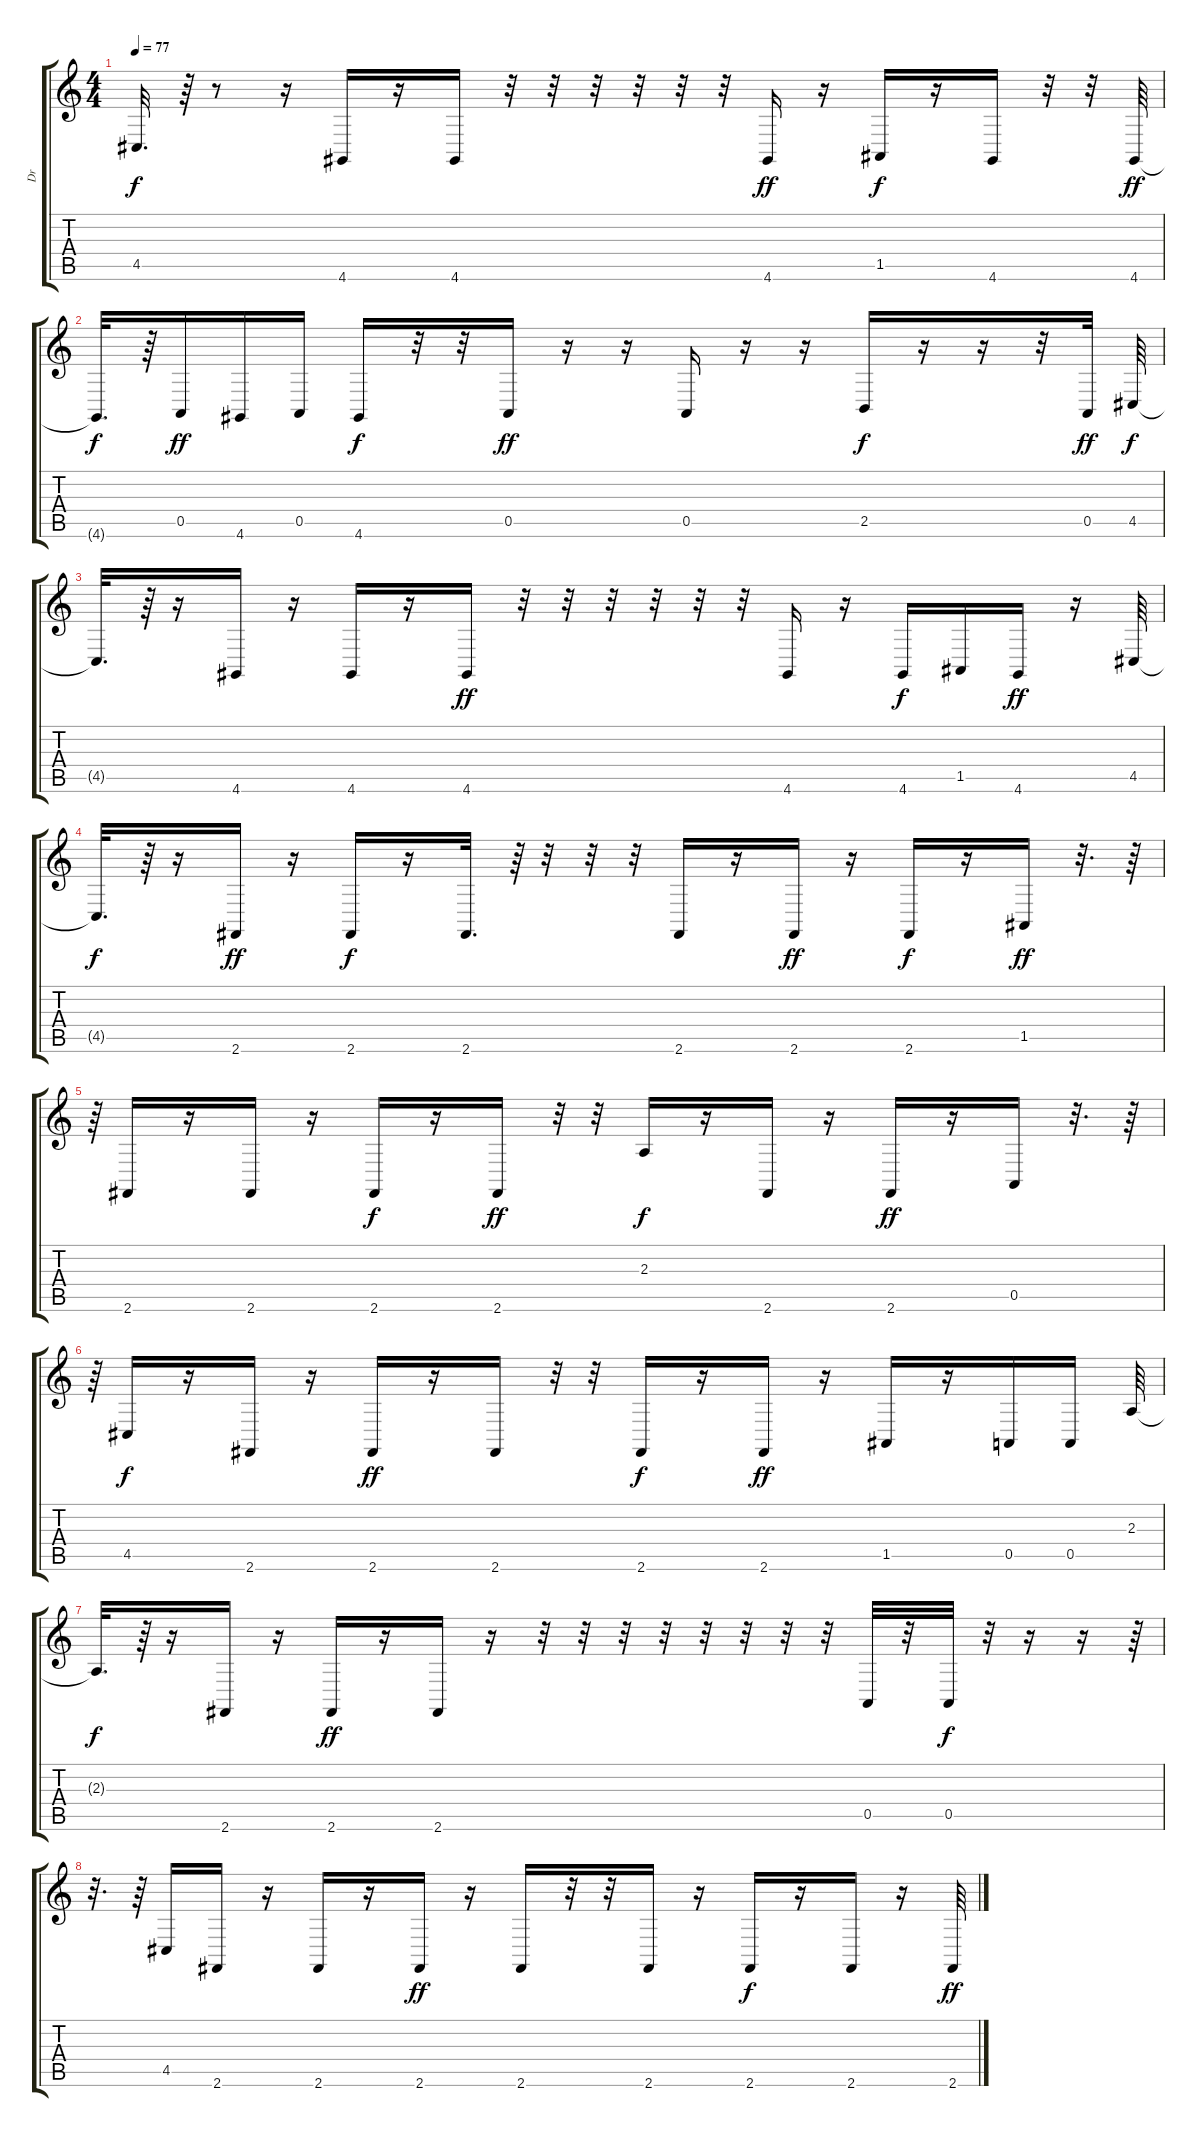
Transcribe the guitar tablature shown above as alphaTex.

\track ("Dr" "Dr") {instrument synthdrum}
\staff {score tabs}
\tuning (E4 B3 G3 D3 A2 E2) {hide}
\ts (4 4)
\tempo 77
\clef g2
\ks c
4.5{t}.32{d dy f} r.64 r.8 r.16 4.6.16 r.16 4.6.16 r.32 r.32 r.32 r.32 r.32 r.32 4.6.16{dy ff} r.16 1.5.16{dy f} r.16 4.6.16 r.32 r.32 4.6.64{dy ff} |
4.6{t}.32{d dy f} r.64 0.5.16{dy ff} 4.6.16 0.5.16 4.6.16{dy f} r.32 r.32 0.5.16{dy ff} r.16 r.16 0.5.16 r.16 r.16 2.5.16{dy f} r.16 r.16 r.32 0.5.32{dy ff} 4.5.64{dy f} |
4.5{t}.32{d} r.64 r.16 4.6.16 r.16 4.6.16 r.16 4.6.16{dy ff} r.32 r.32 r.32 r.32 r.32 r.32 4.6.16 r.16 4.6.16{dy f} 1.5.16 4.6.16{dy ff} r.16 4.5.64 |
4.5{t}.32{d dy f} r.64 r.16 2.6.16{dy ff} r.16 2.6.16{dy f} r.16 2.6.32{d} r.64 r.32 r.32 r.32 2.6.16 r.16 2.6.16{dy ff} r.16 2.6.16{dy f} r.16 1.5.16{dy ff} r.32{d} r.64 |
r.64 2.6.16 r.16 2.6.16 r.16 2.6.16{dy f} r.16 2.6.16{dy ff} r.32{tu (3 2)} r.32 2.3.16{dy f} r.16 2.6.16 r.16 2.6.16{dy ff} r.16 0.5.16 r.32{d} r.64 |
r.64 4.5.16{dy f} r.16 2.6.16 r.16 2.6.16{dy ff} r.16 2.6.16 r.32{tu (3 2)} r.32 2.6.16{dy f} r.16 2.6.16{dy ff} r.16 1.5.16 r.16 0.5.16 0.5.16 2.3.64 |
2.3{t}.32{d dy f} r.64 r.16 2.6.16 r.16 2.6.16{dy ff} r.16 2.6.16 r.16 r.32 r.32 r.32 r.32 r.32 r.32 r.32 r.32 0.5.32 r.32 0.5.32{dy f} r.32 r.16 r.16 r.64 |
r.32{d} r.64 4.5.16 2.6.16 r.16 2.6.16 r.16 2.6.16{dy ff} r.16 2.6.16 r.32 r.32 2.6.16 r.16 2.6.16{dy f} r.16 2.6.16 r.16 2.6.64{dy ff}
